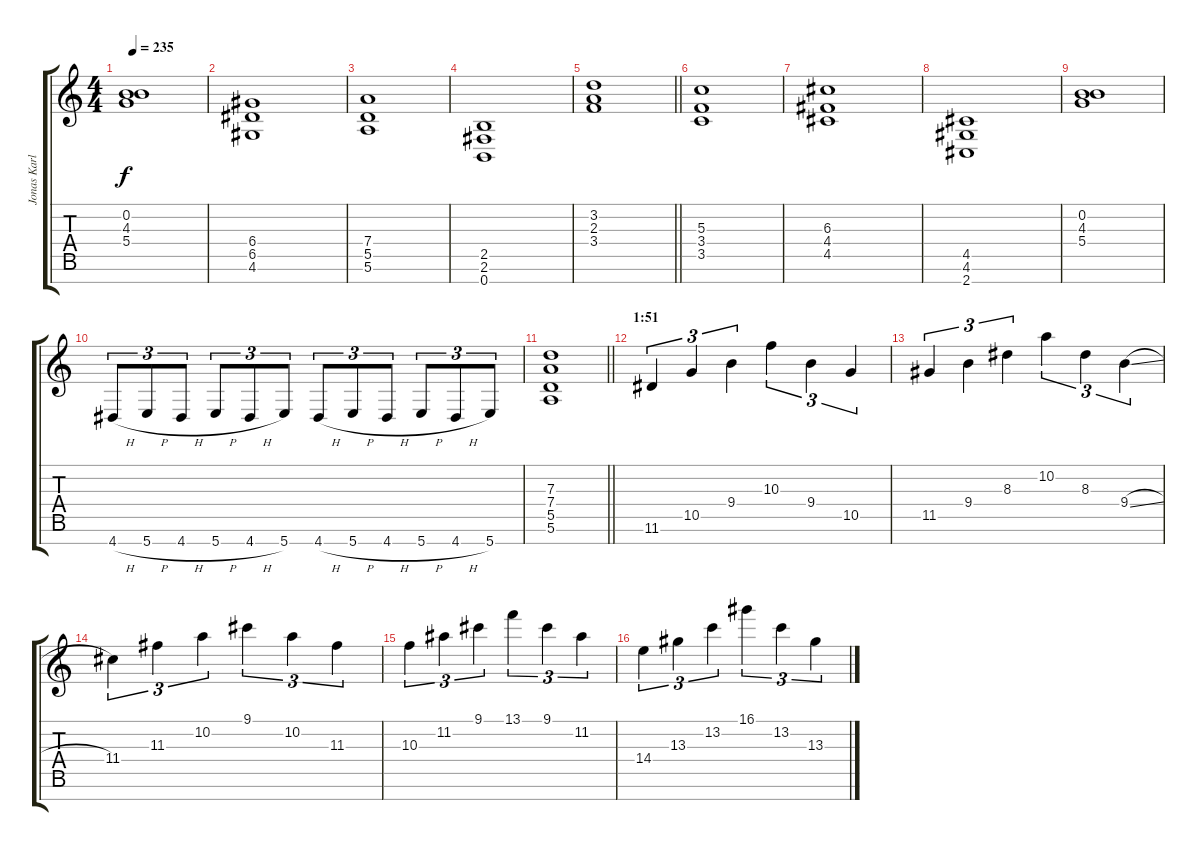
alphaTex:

\track ("Jonas Karlsson" "Jonas Karl") {instrument distortionguitar}
\staff {score tabs}
\tuning (E4 B3 G3 D3 A2 E2 B1) {hide}
\ts (4 4)
\tempo 235
\clef g2
\ks c
(0.2 4.3 5.4).1{dy f} |
(6.4 6.5 4.6).1 |
(7.4 5.5 5.6).1 |
(2.5 2.6 0.7).1 |
\barLineRight lightlight
(3.2 2.3 3.4).1 |
(5.3 3.4 3.5).1 |
(6.3 4.4 4.5).1 |
(4.5 4.6 2.7).1 |
(0.2 4.3 5.4).1 |
4.7{h}.8{tu (3 2)} 5.7{h}.8{tu (3 2)} 4.7{h}.8{tu (3 2)} 5.7{h}.8{tu (3 2)} 4.7{h}.8{tu (3 2)} 5.7.8{tu (3 2)} 4.7{h}.8{tu (3 2)} 5.7{h}.8{tu (3 2)} 4.7{h}.8{tu (3 2)} 5.7{h}.8{tu (3 2)} 4.7{h}.8{tu (3 2)} 5.7.8{tu (3 2)} |
\barLineRight lightlight
(7.3 7.4 5.5 5.6).1 |
\section ("" "1:51")
11.6.4{tu (3 2)} 10.5.4{tu (3 2)} 9.4.4{tu (3 2)} 10.3.4{tu (3 2)} 9.4.4{tu (3 2)} 10.5.4{tu (3 2)} |
11.5.4{tu (3 2)} 9.4.4{tu (3 2)} 8.3.4{tu (3 2)} 10.2.4{tu (3 2)} 8.3.4{tu (3 2)} 9.4{sl}.4{tu (3 2)} |
11.4.4{tu (3 2)} 11.3.4{tu (3 2)} 10.2.4{tu (3 2)} 9.1.4{tu (3 2)} 10.2.4{tu (3 2)} 11.3.4{tu (3 2)} |
10.3.4{tu (3 2)} 11.2.4{tu (3 2)} 9.1.4{tu (3 2)} 13.1.4{tu (3 2)} 9.1.4{tu (3 2)} 11.2.4{tu (3 2)} |
14.4.4{tu (3 2)} 13.3.4{tu (3 2)} 13.2.4{tu (3 2)} 16.1.4{tu (3 2)} 13.2.4{tu (3 2)} 13.3.4{tu (3 2)}
